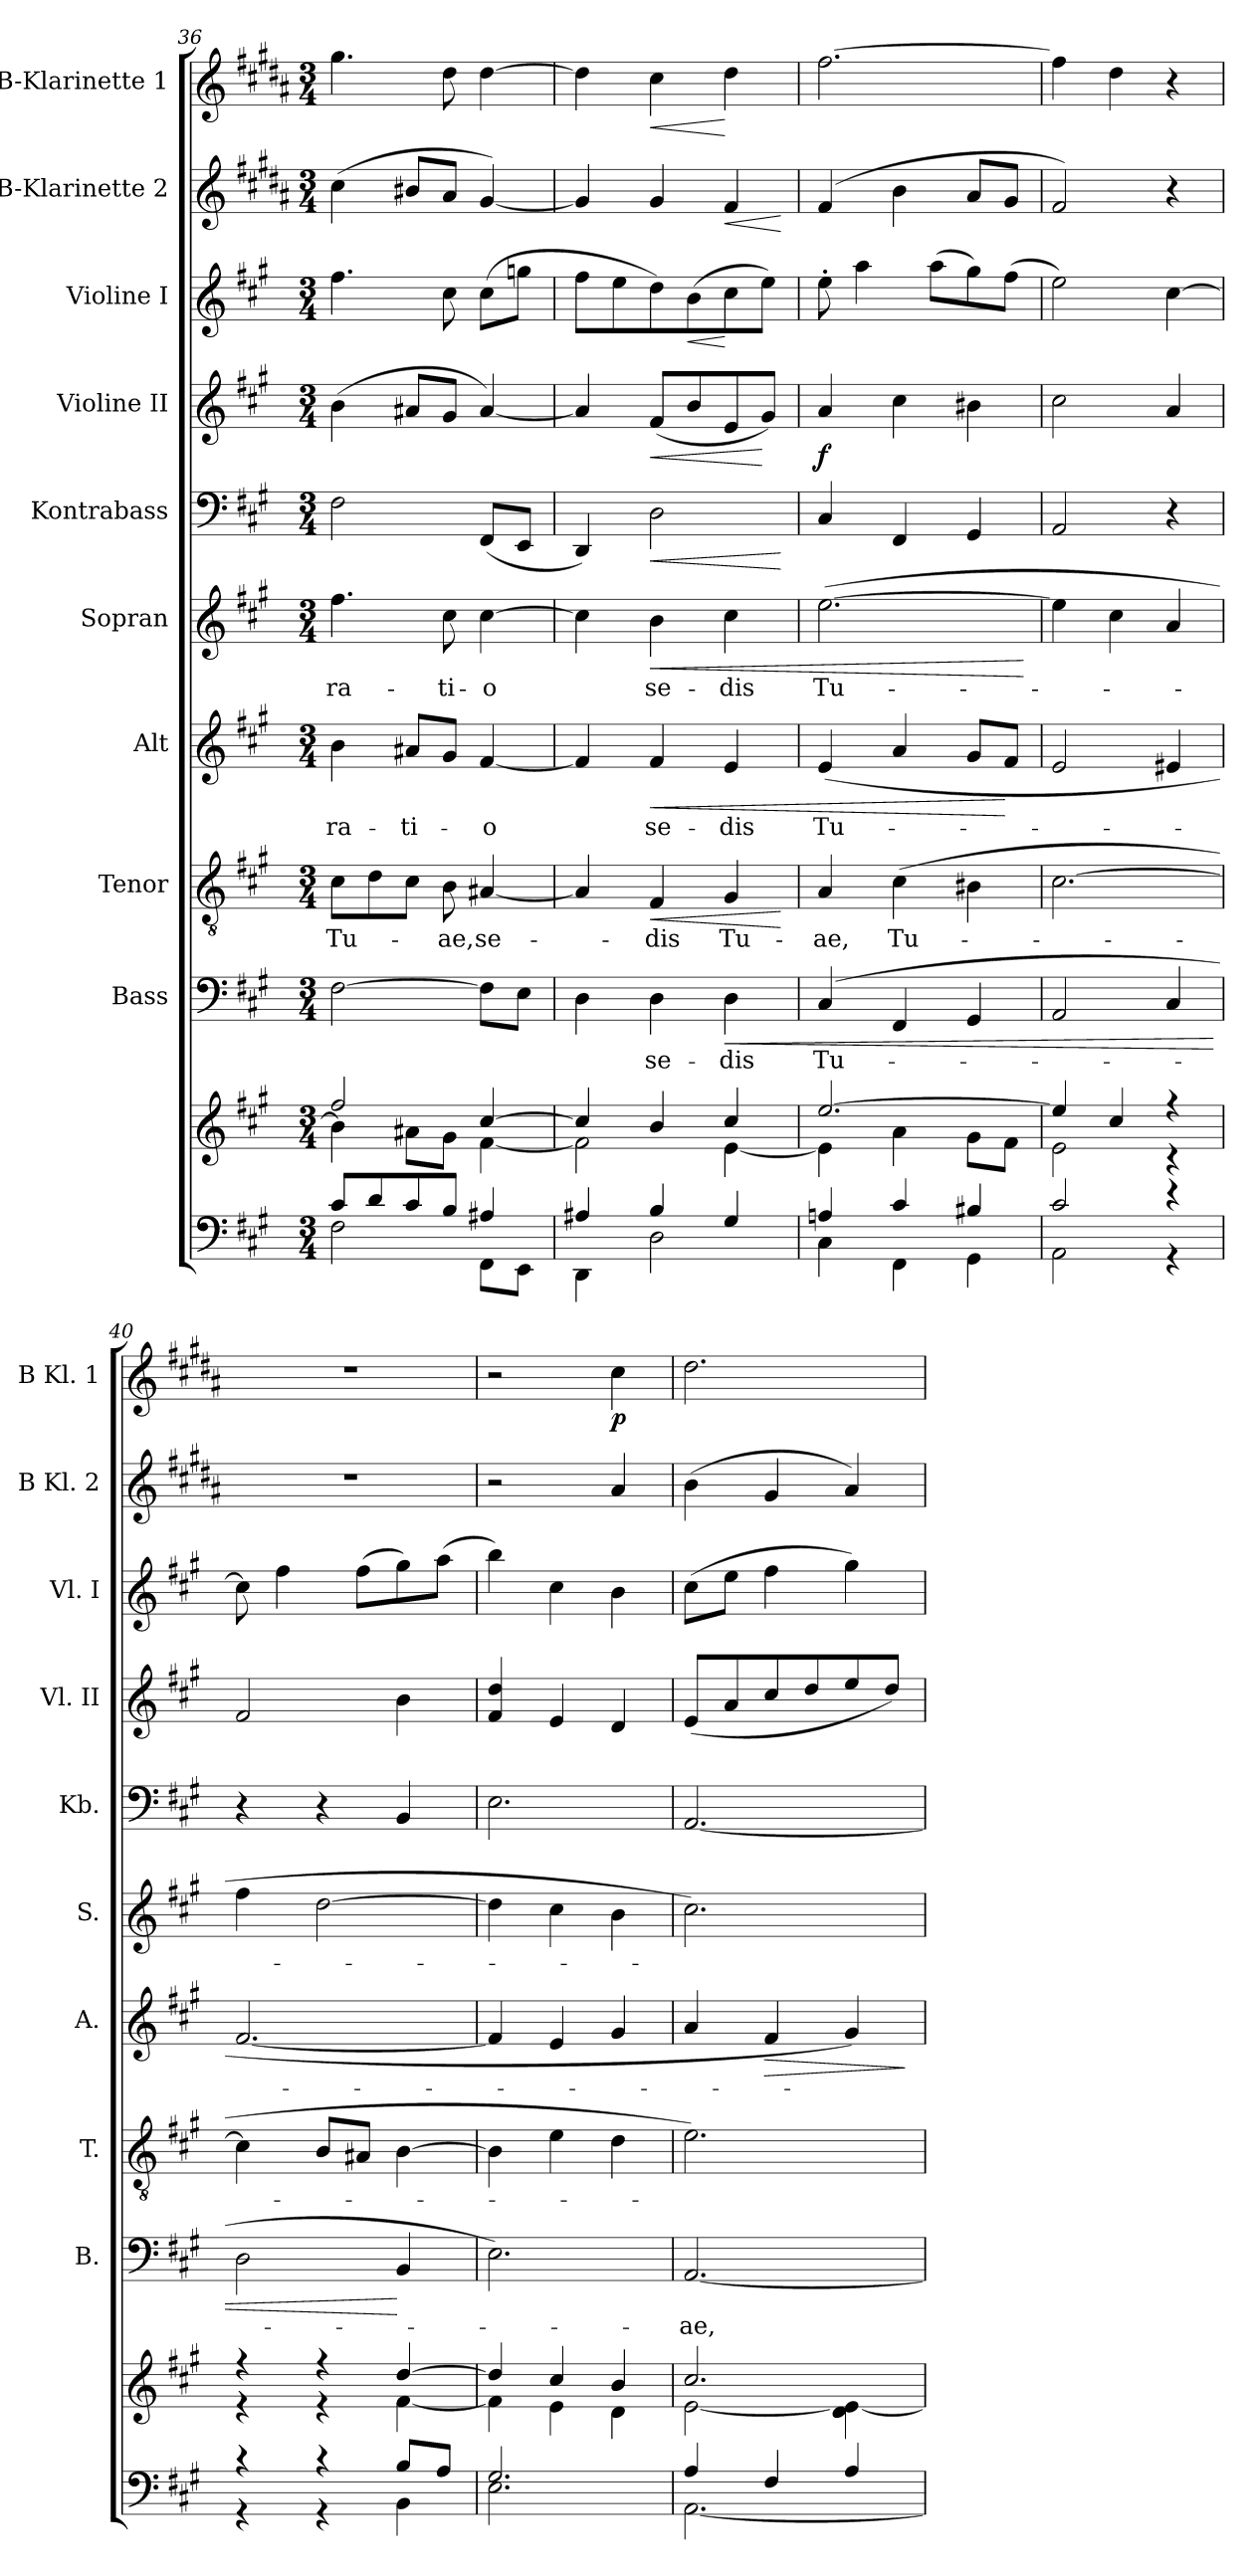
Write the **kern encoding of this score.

**kern	**kern	**kern	**text	**dynam	**kern	**text	**dynam	**kern	**text	**dynam	**kern	**text	**dynam	**kern	**dynam	**kern	**dynam	**kern	**dynam	**kern	**dynam	**kern	**dynam
*part10	*part10	*part9	*part9	*part9	*part8	*part8	*part8	*part7	*part7	*part7	*part6	*part6	*part6	*part5	*part5	*part4	*part4	*part3	*part3	*part2	*part2	*part1	*part1
*staff11	*staff10	*staff9	*staff9	*staff9	*staff8	*staff8	*staff8	*staff7	*staff7	*staff7	*staff6	*staff6	*staff6	*staff5	*staff5	*staff4	*staff4	*staff3	*staff3	*staff2	*staff2	*staff1	*staff1
*	*	*I"Bass	*	*	*I"Tenor	*	*	*I"Alt	*	*	*I"Sopran	*	*	*I"Kontrabass	*	*I"Violine II	*	*I"Violine I	*	*I"B-Klarinette 2	*	*I"B-Klarinette 1	*
*	*	*I'B.	*	*	*I'T.	*	*	*I'A.	*	*	*I'S.	*	*	*I'Kb.	*	*I'Vl. II	*	*I'Vl. I	*	*I'B Kl. 2	*	*I'B Kl. 1	*
*clefF4	*clefG2	*clefF4	*	*	*clefGv2	*	*	*clefG2	*	*	*clefG2	*	*	*clefF4	*	*clefG2	*	*clefG2	*	*clefG2	*	*clefG2	*
*	*	*	*	*	*	*	*	*	*	*	*	*	*	*ITrd7c12	*	*	*	*	*	*ITrd1c2	*	*ITrd1c2	*
*k[f#c#g#]	*k[f#c#g#]	*k[f#c#g#]	*	*	*k[f#c#g#]	*	*	*k[f#c#g#]	*	*	*k[f#c#g#]	*	*	*k[f#c#g#]	*	*k[f#c#g#]	*	*k[f#c#g#]	*	*k[f#c#g#]	*	*k[f#c#g#]	*
*A:	*A:	*A:	*	*	*A:	*	*	*A:	*	*	*A:	*	*	*A:	*	*A:	*	*A:	*	*A:	*	*A:	*
*M3/4	*M3/4	*M3/4	*	*	*M3/4	*	*	*M3/4	*	*	*M3/4	*	*	*M3/4	*	*M3/4	*	*M3/4	*	*M3/4	*	*M3/4	*
=36	=36	=36	=36	=36	=36	=36	=36	=36	=36	=36	=36	=36	=36	=36	=36	=36	=36	=36	=36	=36	=36	=36	=36
*^	*^	*	*	*	*	*	*	*	*	*	*	*	*	*	*	*	*	*	*	*	*	*	*
!	!	!	!	!	!	!	!	!LO:LY:b	!	!	!LO:LY:b	!	!	!LO:LY:b	!	!	!	!	!	!	!	!	!	!	!
8c#/L	2F#\	2ff#/	4b\]	[2F#\	.	.	8c#\L	Tu-	.	4b\	-ra-	.	4.ff#\	-ra-	.	2FF#\	.	(>4b\	.	4.ff#\	.	(>4b\	.	4.ff#\	.
8d/	.	.	.	.	.	.	8d\	.	.	.	.	.	.	.	.	.	.	.	.	.	.	.	.	.	.
!	!	!	!	!	!	!	!	!	!	!	!LO:LY:b	!	!	!	!	!	!	!	!	!	!	!	!	!	!
8c#/	.	.	8a#X\L	.	.	.	8c#\J	.	.	8a#X/L	-ti-	.	.	.	.	.	.	8a#X/L	.	.	.	8a#X/L	.	.	.
!	!	!	!	!	!	!	!	!LO:LY:b	!	!	!	!	!	!LO:LY:b	!	!	!	!	!	!	!	!	!	!	!
8B/J	.	.	8g#\J	.	.	.	8B\	-ae,	.	8g#/J	.	.	8cc#\	-ti-	.	.	.	8g#/J	.	8cc#\	.	8g#/J	.	8cc#\	.
!	!	!	!	!	!	!	!	!LO:LY:b	!	!	!LO:LY:b	!	!	!LO:LY:b	!	!	!	!	!	!	!	!	!	!	!
4A#X/	8FF#\L	[>4cc#/	[<4f#\	8F#\L]	.	.	[4A#X/	se-	.	[4f#/	-o	.	[4cc#\	-o	.	(<8FFF#/L	.	[4a#/)	.	(>8cc#\L	.	[4f#/)	.	[4cc#\	.
.	8EE\J	.	.	8E\J	.	.	.	.	.	.	.	.	.	.	.	8EEE/J	.	.	.	8ggn\J	.	.	.	.	.
=37	=37	=37	=37	=37	=37	=37	=37	=37	=37	=37	=37	=37	=37	=37	=37	=37	=37	=37	=37	=37	=37	=37	=37	=37	=37
4A#X/	4DD\	4cc#/]	2f#\]	4D\	.	.	4A#/]	.	.	4f#/]	.	.	4cc#\]	.	.	4DDD/)	.	4a#/]	.	8ff#\L	.	4f#/]	.	4cc#\]	.
.	.	.	.	.	.	.	.	.	.	.	.	.	.	.	.	.	.	.	.	8ee\	.	.	.	.	.
!	!	!	!	!	!LO:LY:b	!	!	!LO:LY:b	!LO:HP:b	!	!LO:LY:b	!LO:HP:b	!	!LO:LY:b	!LO:HP:b	!	!LO:HP:b	!	!LO:HP:b	!	!	!	!	!	!LO:HP:b
4B/	2D\	4b/	.	4D\	se-	.	4F#/	-dis	<	4f#/	se-	<	4b\	se-	<	2DD\	<	(<8f#/L	<	8dd\)	.	4f#/	.	4b\	<
!	!	!	!	!	!	!	!	!	!	!	!	!	!	!	!	!	!	!	!	!	!LO:HP:b	!	!	!	!
.	.	.	.	.	.	.	.	.	.	.	.	.	.	.	.	.	.	8b/	.	(>8b\	<	.	.	.	.
!	!	!	!	!	!LO:LY:b	!LO:HP:b	!	!LO:LY:b	!	!	!LO:LY:b	!	!	!LO:LY:b	!	!	!	!	!	!	!	!	!LO:HP:b	!	!
4G#/	.	4cc#/	[<4e\	4D\	-dis	<	4G#/	Tu-	.	4e/	-dis	.	4cc#\	-dis	.	.	.	8e/	.	8cc#\	[	4e/	<	4cc#\	[
.	.	.	.	.	.	.	.	.	.	.	.	.	.	.	.	.	.	8g#/J)	[	8ee\J)	.	.	.	.	.
*v	*v	*	*	*	*	*	*	*	*	*	*	*	*	*	*	*	*	*	*	*	*	*	*	*	*
*	*v	*v	*	*	*	*	*	*	*	*	*	*	*	*	*	*	*	*	*	*	*	*	*	*
.	.	.	.	.	.	.	[	.	.	.	.	.	.	.	[	.	.	.	.	.	[	.	.
!!LO:PB:g=z
=38	=38	=38	=38	=38	=38	=38	=38	=38	=38	=38	=38	=38	=38	=38	=38	=38	=38	=38	=38	=38	=38	=38	=38
*^	*^	*	*	*	*	*	*	*	*	*	*	*	*	*	*	*	*	*	*	*	*	*	*
!	!	!	!	!	!LO:LY:b	!	!	!LO:LY:b	!	!	!LO:LY:b	!	!	!LO:LY:b	!	!	!	!	!LO:DY:b	!	!	!	!	!	!
4An/	4C#\	[>2.ee/	4e\]	(4C#/	Tu-	.	4A/	-ae,	.	(<4e/	Tu-	.	(>[2.ee\	Tu-	.	4CC#/	.	4a/	f	8ee'>\	.	(4e/	.	[2.ee\	.
.	.	.	.	.	.	.	.	.	.	.	.	.	.	.	.	.	.	.	.	4aa\	.	.	.	.	.
!	!	!	!	!	!	!	!	!LO:LY:b	!	!	!	!	!	!	!	!	!	!	!	!	!	!	!	!	!
4c#/	4FF#\	.	4a\	4FF#/	.	.	(>4c#\	Tu-	.	4a/	.	.	.	.	.	4FFF#/	.	4cc#\	.	.	.	4a\	.	.	.
.	.	.	.	.	.	.	.	.	.	.	.	.	.	.	.	.	.	.	.	(>8aa\L	.	.	.	.	.
4B#X/	4GG#\	.	8g#\L	4GG#/	.	.	4B#X\	.	.	8g#/L	.	.	.	.	.	4GGG#/	.	4b#X\	.	8gg#\)	.	8g#/L	.	.	.
.	.	.	8f#\J	.	.	.	.	.	.	8f#/J	.	[	.	.	.	.	.	.	.	(>8ff#\J	.	8f#/J	.	.	.
*v	*v	*	*	*	*	*	*	*	*	*	*	*	*	*	*	*	*	*	*	*	*	*	*	*	*
*	*v	*v	*	*	*	*	*	*	*	*	*	*	*	*	*	*	*	*	*	*	*	*	*	*
.	.	.	.	.	.	.	.	.	.	.	.	.	[	.	.	.	.	.	.	.	.	.	.
=39	=39	=39	=39	=39	=39	=39	=39	=39	=39	=39	=39	=39	=39	=39	=39	=39	=39	=39	=39	=39	=39	=39	=39
*^	*^	*	*	*	*	*	*	*	*	*	*	*	*	*	*	*	*	*	*	*	*	*	*
2c#/	2AA\	4ee/]	2e\	2AA/	.	.	[2.c#\	.	.	2e/	.	.	4ee\]	.	.	2AAA/	.	2cc#\	.	2ee\)	.	2e/)	.	4ee\]	.
.	.	4cc#/	.	.	.	.	.	.	.	.	.	.	4cc#\	.	.	.	.	.	.	.	.	.	.	4cc#\	.
4r	4r	4r	4r	4C#/	.	.	.	.	.	4e#X/	.	.	4a/	.	.	4r	.	4a/	.	[4cc#\	.	4r	.	4r	.
=40	=40	=40	=40	=40	=40	=40	=40	=40	=40	=40	=40	=40	=40	=40	=40	=40	=40	=40	=40	=40	=40	=40	=40	=40	=40
4r	4r	4r	4r	2D\	.	.	4c#\]	.	.	[2.f#/	.	.	4ff#\	.	.	4r	.	2f#/	.	8cc#\]	.	2.r	.	2.r	.
.	.	.	.	.	.	.	.	.	.	.	.	.	.	.	.	.	.	.	.	4ff#\	.	.	.	.	.
4r	4r	4r	4r	.	.	.	8B/L	.	.	.	.	.	[2dd\	.	.	4r	.	.	.	.	.	.	.	.	.
.	.	.	.	.	.	.	8A#X/J	.	.	.	.	.	.	.	.	.	.	.	.	(>8ff#\L	.	.	.	.	.
8B/L	4BB\	[>4dd/	[<4f#\	4BB/	.	[	[4B\	.	.	.	.	.	.	.	.	4BBB/	.	4b\	.	8gg#\)	.	.	.	.	.
8A/J	.	.	.	.	.	.	.	.	.	.	.	.	.	.	.	.	.	.	.	(>8aa\J	.	.	.	.	.
=41	=41	=41	=41	=41	=41	=41	=41	=41	=41	=41	=41	=41	=41	=41	=41	=41	=41	=41	=41	=41	=41	=41	=41	=41	=41
2.G#/	2.E\	4dd/]	4f#\]	2.E\)	.	.	4B\]	.	.	4f#/]	.	.	4dd\]	.	.	2.EE\	.	4f#/ 4dd/	.	4bb\)	.	2r	.	2r	.
.	.	4cc#/	4e\	.	.	.	4e\	.	.	4e/	.	.	4cc#\	.	.	.	.	4e/	.	4cc#\	.	.	.	.	.
!	!	!	!	!	!	!	!	!	!	!	!	!	!	!	!	!	!	!	!	!	!	!	!	!	!LO:DY:b
.	.	4b/	4d\	.	.	.	4d\	.	.	4g#/	.	.	4b\	.	.	.	.	4d/	.	4b\	.	4g#/	.	4b\	p
=42	=42	=42	=42	=42	=42	=42	=42	=42	=42	=42	=42	=42	=42	=42	=42	=42	=42	=42	=42	=42	=42	=42	=42	=42	=42
!	!	!	!	!	!LO:LY:b	!	!	!	!	!	!	!	!	!	!	!	!	!	!	!	!	!	!	!	!
4A/	[<2.AA\	2.cc#/	[<2e\	[2.AA/	-ae,	.	2.e\)	.	.	4a/	.	.	2.cc#\)	.	.	[2.AAA/	.	(<8e/L	.	(>8cc#\L	.	(>4a\	.	2.cc#\	.
.	.	.	.	.	.	.	.	.	.	.	.	.	.	.	.	.	.	8a/	.	8ee\J	.	.	.	.	.
!	!	!	!	!	!	!	!	!	!	!	!	!LO:HP:b	!	!	!	!	!	!	!	!	!	!	!	!	!
4F#/	.	.	.	.	.	.	.	.	.	4f#/	.	>	.	.	.	.	.	8cc#/	.	4ff#\	.	4f#/	.	.	.
.	.	.	.	.	.	.	.	.	.	.	.	.	.	.	.	.	.	8dd/	.	.	.	.	.	.	.
4A/	.	.	4d\ 4e\_	.	.	.	.	.	.	4g#/)	.	.	.	.	.	.	.	8ee/	.	4gg#\)	.	4g#/)	.	.	.
.	.	.	.	.	.	.	.	.	.	.	.	.	.	.	.	.	.	8dd/J)	.	.	.	.	.	.	.
*v	*v	*	*	*	*	*	*	*	*	*	*	*	*	*	*	*	*	*	*	*	*	*	*	*	*
*	*v	*v	*	*	*	*	*	*	*	*	*	*	*	*	*	*	*	*	*	*	*	*	*	*
.	.	.	.	.	.	.	.	.	.	]	.	.	.	.	.	.	.	.	.	.	.	.	.
=	=	=	=	=	=	=	=	=	=	=	=	=	=	=	=	=	=	=	=	=	=	=	=
*-	*-	*-	*-	*-	*-	*-	*-	*-	*-	*-	*-	*-	*-	*-	*-	*-	*-	*-	*-	*-	*-	*-	*-
